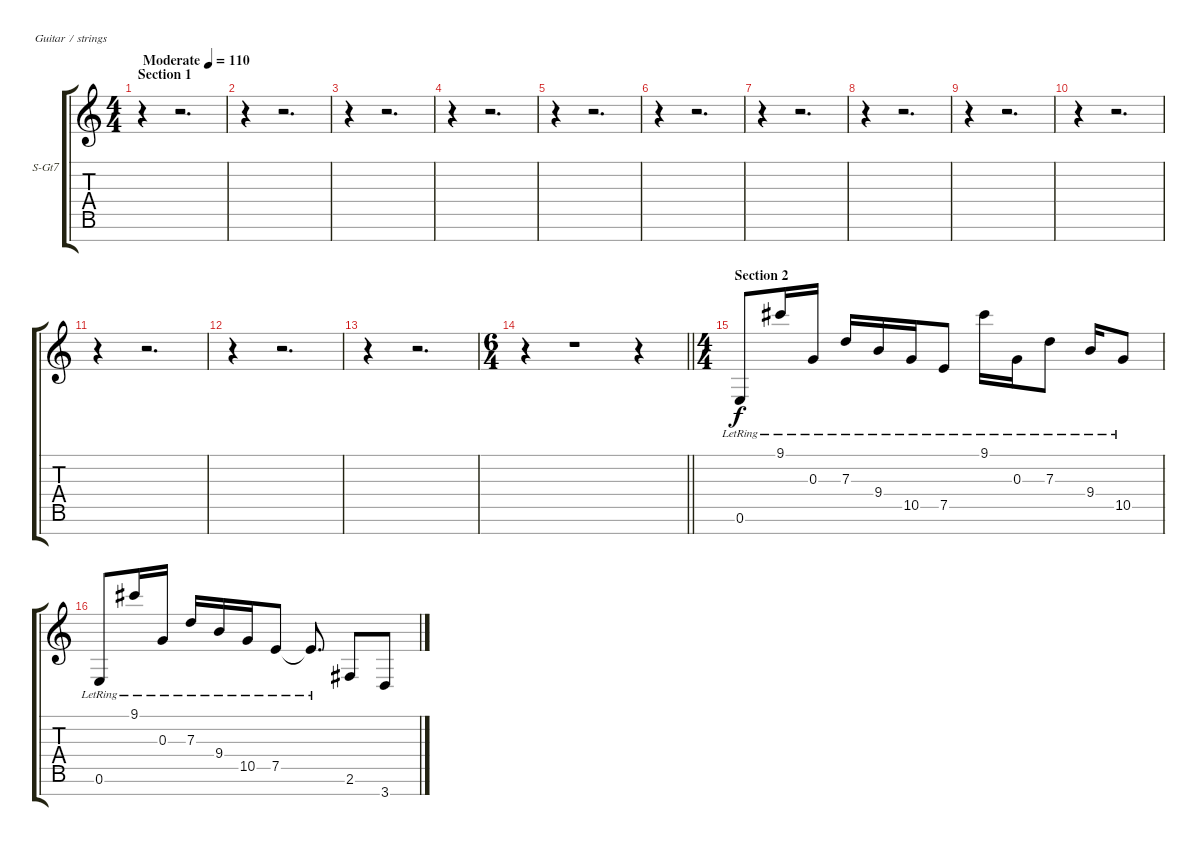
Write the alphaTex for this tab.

\bracketExtendMode groupsimilarinstruments
\firstSystemTrackNameOrientation horizontal
\otherSystemsTrackNameOrientation horizontal
\track ("Track 2" "S-Gt7") {instrument acousticguitarsteel}
\staff {score tabs}
\tuning (E4 B3 G3 D3 A2 E2 B1)
\ts (4 4)
\beaming (8 2 2 2 2)
\section ("" "Section 1")
\tempo (110 "Moderate")
\clef g2
\ks c
r.4{dy f instrument acousticguitarsteel} r.2{d} |
r.4 r.2{d} |
r.4 r.2{d} |
r.4 r.2{d} |
r.4 r.2{d} |
r.4 r.2{d} |
r.4 r.2{d} |
r.4 r.2{d} |
r.4 r.2{d} |
r.4 r.2{d} |
r.4 r.2{d} |
r.4 r.2{d} |
r.4 r.2{d} |
\ts (6 4)
\beaming (8 6 6)
\barLineRight lightlight
r.4 r.1 r.4 |
\ts (4 4)
\beaming (8 2 2 2 2)
\section ("" "Section 2")
0.6{lr}.8 9.1{lr}.16 0.3{lr}.16 7.3{lr}.16 9.4{lr}.16 10.5{lr}.16 7.5{lr}.8 9.1{lr}.16 0.3{lr}.16 7.3{lr}.8 9.4{lr}.16 10.5{lr}.8 |
0.6{lr}.8 9.1{lr}.16 0.3{lr}.16 7.3{lr}.16 9.4{lr}.16 10.5{lr}.16 7.5{lr}.8 7.5{lr t}.8{d} 2.6.8 3.7.8
